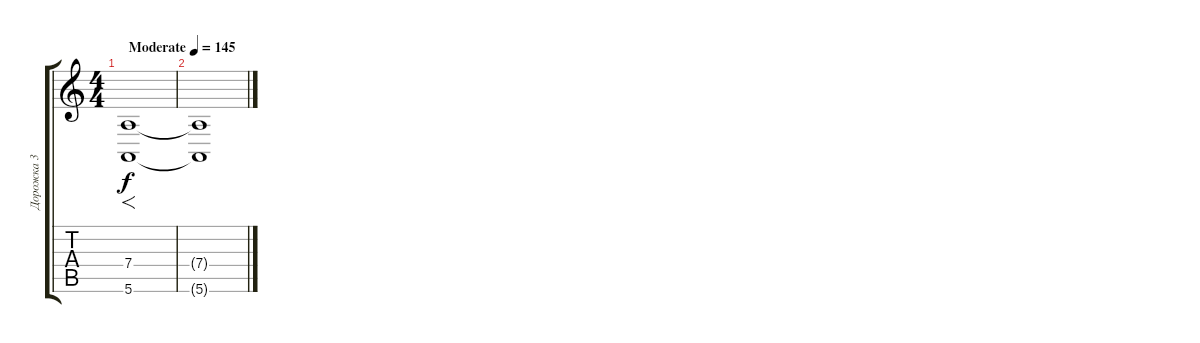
\track ("Дорожка 3" "Дорожка 3") {instrument stringensemble1}
\staff {score tabs}
\tuning (E4 B3 G3 D3 A2 E2) {hide}
\ts (4 4)
\tempo (145 "Moderate")
\clef g2
\ks c
(7.4 5.6).1{f dy f instrument stringensemble1} |
(7.4{t} 5.6{t}).1
